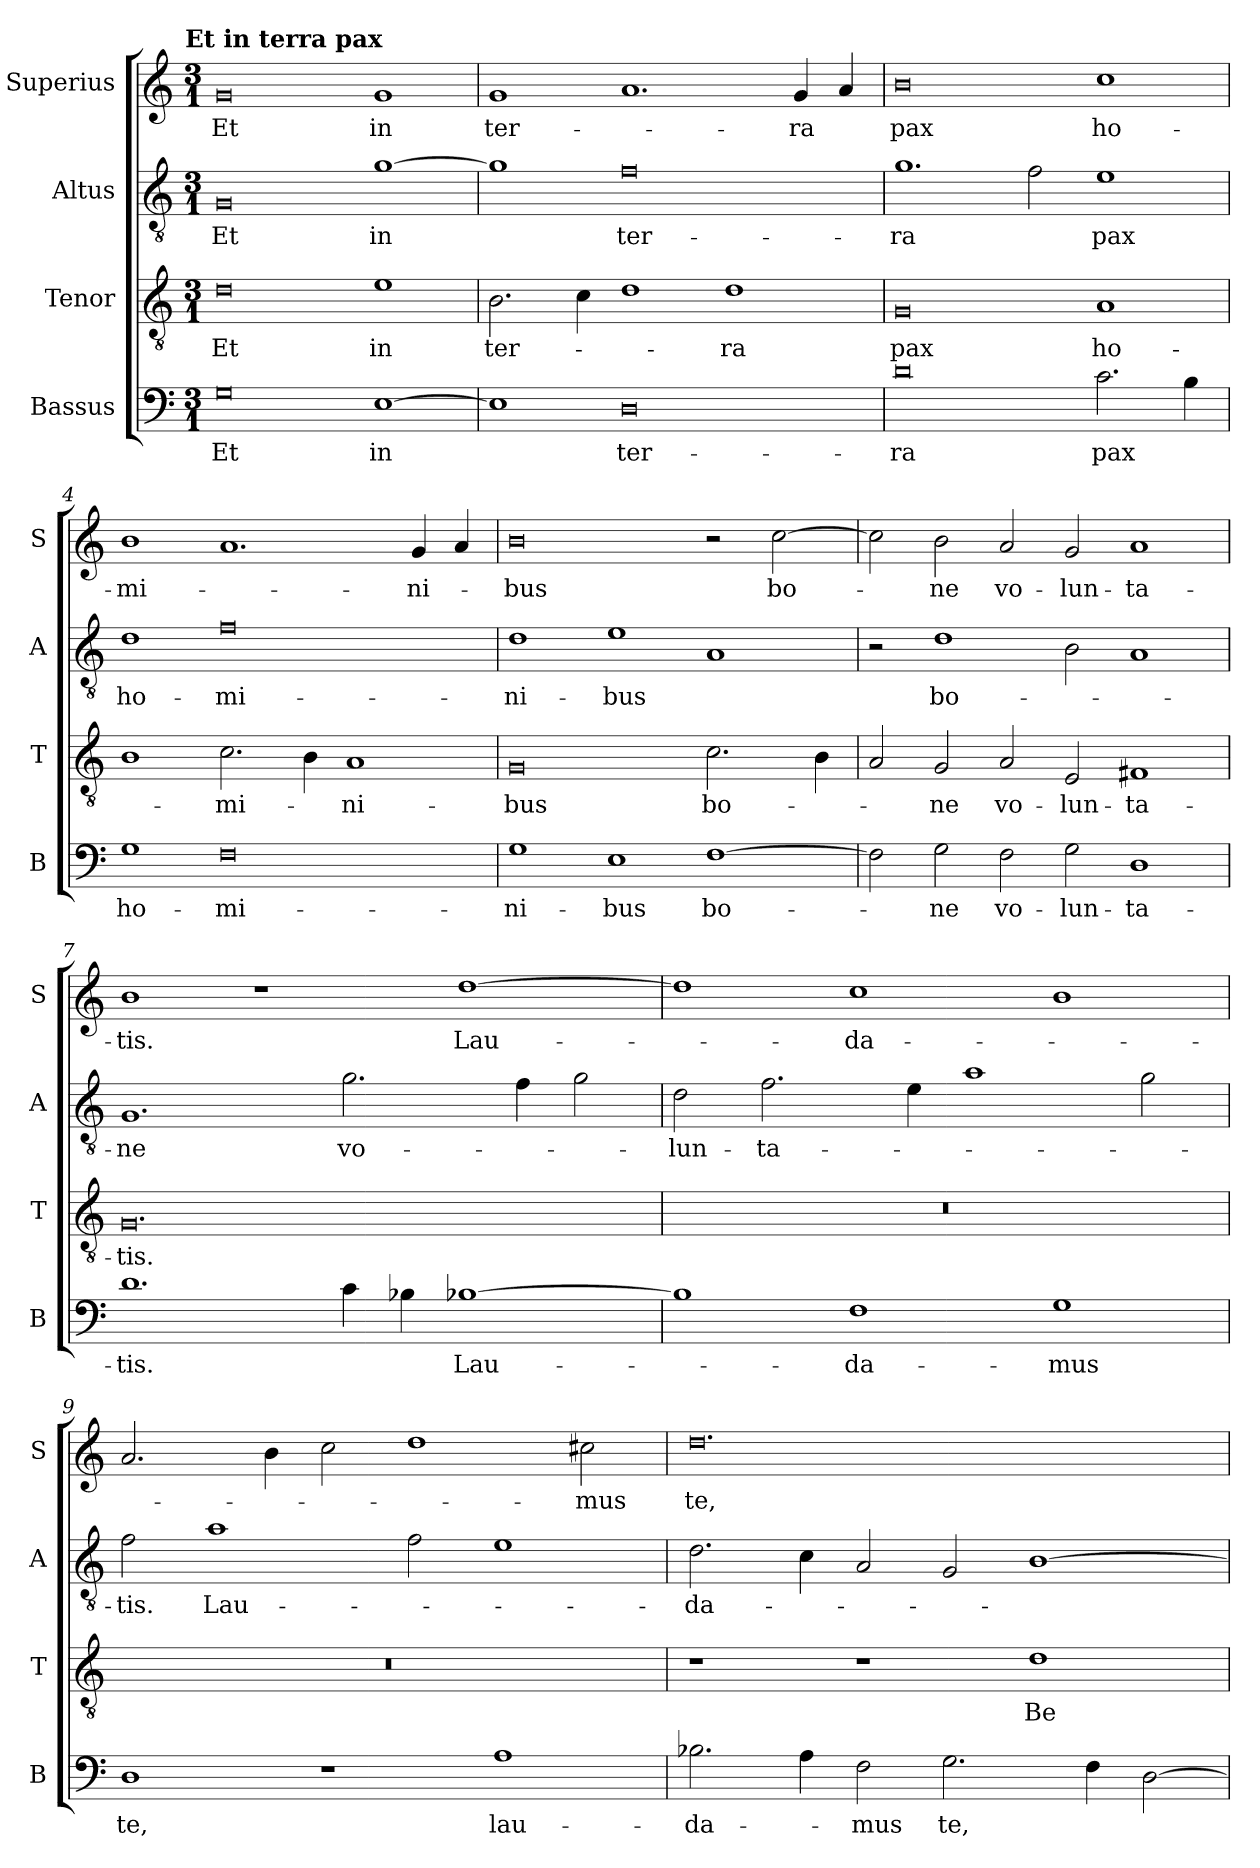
**kern	**text	**kern	**text	**kern	**text	**kern	**text
*part4	*part4	*part3	*part3	*part2	*part2	*part1	*part1
*staff4	*staff4	*staff3	*staff3	*staff2	*staff2	*staff1	*staff1
*I"Bassus	*	*I"Tenor	*	*I"Altus	*	*I"Superius	*
*I'B	*	*I'T	*	*I'A	*	*I'S	*
*clefF4	*	*clefGv2	*	*clefGv2	*	*clefG2	*
*k[]	*	*k[]	*	*k[]	*	*k[]	*
!!LO:TX:omd:t=Et in terra pax
*M3/1	*	*M3/1	*	*M3/1	*	*M3/1	*
=1	=1	=1	=1	=1	=1	=1	=1
0G	Et	0d	Et	0G	Et	0g	Et
[1E	in	1e	in	[1g	in	1g	in
=2	=2	=2	=2	=2	=2	=2	=2
1E]	.	2.B\	ter-	1g]	.	1g	ter-
.	.	4c\	.	.	.	.	.
0D	ter-	1d	.	0f	ter-	1.a	.
.	.	1d	-ra	.	.	.	.
.	.	.	.	.	.	4g/	-ra
.	.	.	.	.	.	4a/	.
=3	=3	=3	=3	=3	=3	=3	=3
0d	-ra	0G	pax	1.g	-ra	0b	pax
.	.	.	.	2f\	.	.	.
2.c\	pax	1A	ho-	1e	pax	1cc	ho-
4B\	.	.	.	.	.	.	.
=4	=4	=4	=4	=4	=4	=4	=4
1G	ho-	1B	.	1d	ho-	1b	-mi-
0F	-mi-	2.c\	-mi-	0f	-mi-	1.a	.
.	.	4B\	.	.	.	.	.
.	.	1A	-ni-	.	.	.	.
.	.	.	.	.	.	4g/	-ni-
.	.	.	.	.	.	4a/	.
=5	=5	=5	=5	=5	=5	=5	=5
1G	-ni-	0G	-bus	1d	-ni-	0b	-bus
1E	-bus	.	.	1e	-bus	.	.
[1F	bo-	2.c\	bo-	1A	.	2r	.
.	.	.	.	.	.	[2cc\	bo-
.	.	4B\	.	.	.	.	.
=6	=6	=6	=6	=6	=6	=6	=6
2F\]	.	2A/	.	2r	.	2cc\]	.
2G\	-ne	2G/	-ne	1d	bo-	2b\	-ne
2F\	vo-	2A/	vo-	.	.	2a/	vo-
2G\	-lun-	2E/	-lun-	2B\	.	2g/	-lun-
1D	-ta-	1F#X	-ta-	1A	.	1a	-ta-
=7	=7	=7	=7	=7	=7	=7	=7
1.d	-tis.	0.G	-tis.	1.G	-ne	1b	-tis.
.	.	.	.	.	.	1r	.
4c\	.	.	.	2.g\	vo-	.	.
4B-X\	.	.	.	.	.	.	.
[1B-X	Lau-	.	.	.	.	[1dd	Lau-
.	.	.	.	4f\	.	.	.
.	.	.	.	2g\	.	.	.
=8	=8	=8	=8	=8	=8	=8	=8
1B-]	.	0.r	.	2d\	-lun-	1dd]	.
.	.	.	.	2.f\	-ta-	.	.
1F	-da-	.	.	.	.	1cc	-da-
.	.	.	.	4e\	.	.	.
.	.	.	.	1a	.	.	.
1G	-mus	.	.	.	.	1b	.
.	.	.	.	2g\	.	.	.
=9	=9	=9	=9	=9	=9	=9	=9
1D	-te,	0.r	.	2f\	-tis.	2.a/	.
.	.	.	.	1a	Lau-	.	.
.	.	.	.	.	.	4b\	.
1r	.	.	.	.	.	2cc\	.
.	.	.	.	2f\	.	1dd	.
1A	lau-	.	.	1e	.	.	.
.	.	.	.	.	.	2cc#X\	-mus
=10	=10	=10	=10	=10	=10	=10	=10
2.B-X\	-da-	1r	.	2.d\	-da-	0.dd	te,
4A\	.	.	.	4c\	.	.	.
2F\	-mus	1r	.	2A/	.	.	.
2.G\	te,	.	.	2G/	.	.	.
.	.	1d	Be-	[1B	.	.	.
4F\	.	.	.	.	.	.	.
[2D\	.	.	.	.	.	.	.
=	=	=	=	=	=	=	=
*-	*-	*-	*-	*-	*-	*-	*-
